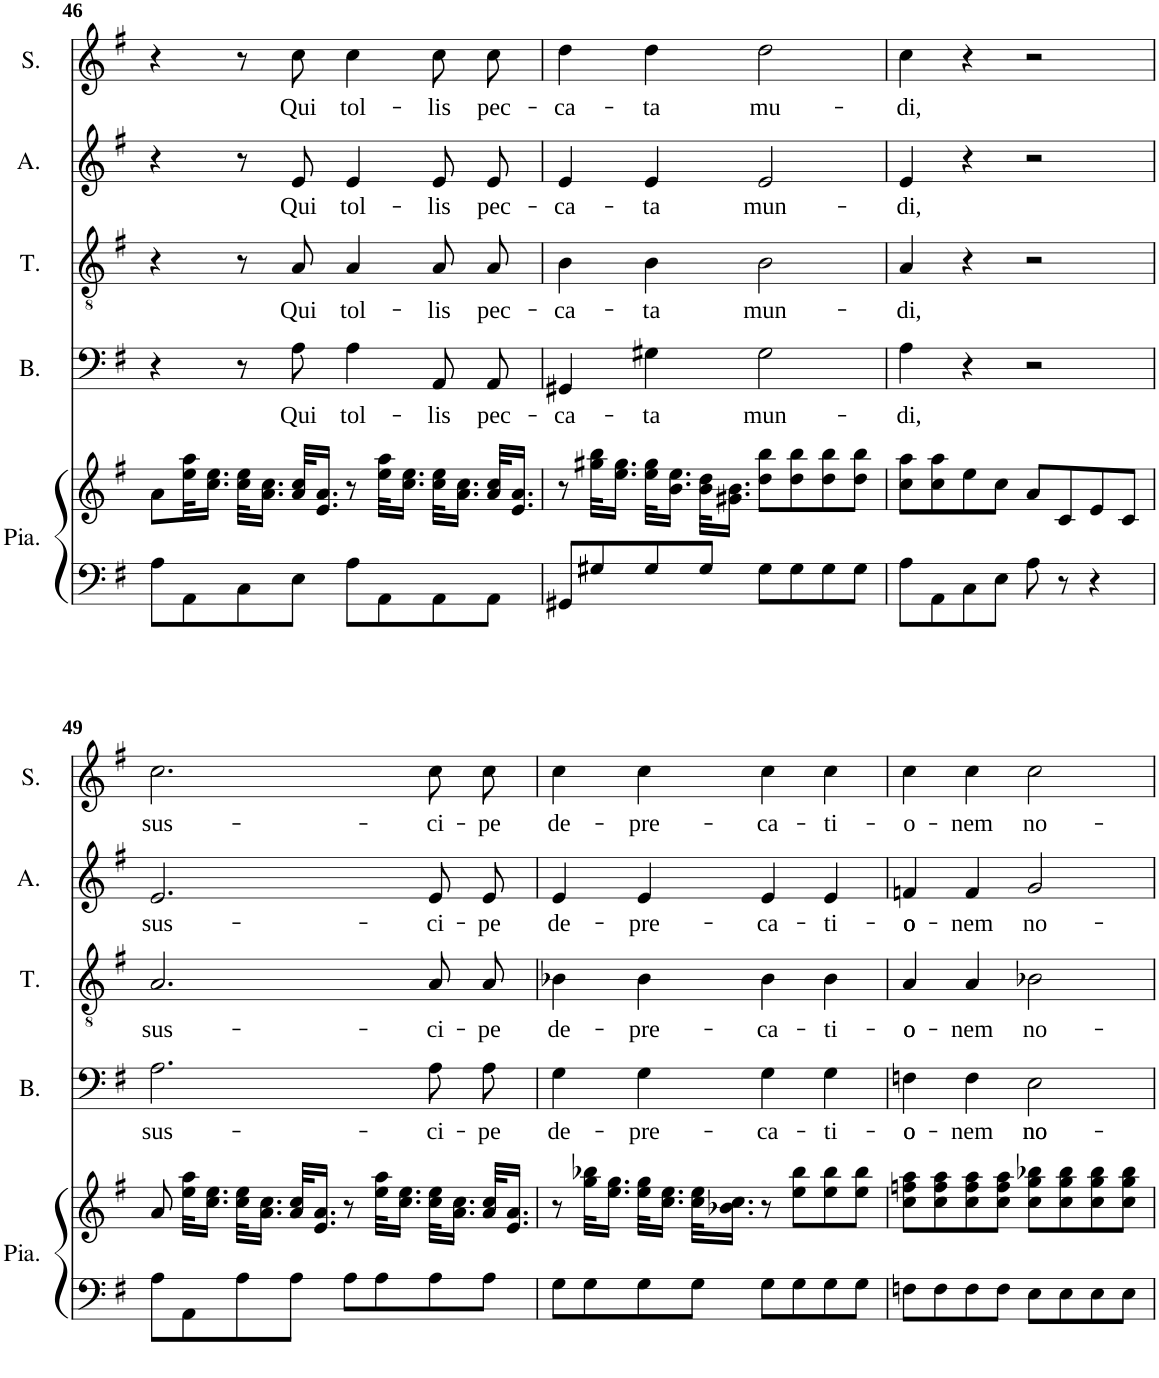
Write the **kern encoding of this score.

**kern	**kern	**kern	**text	**kern	**text	**kern	**text	**kern	**text
*part5	*part5	*part4	*part4	*part3	*part3	*part2	*part2	*part1	*part1
*staff6	*staff5	*staff4	*staff4	*staff3	*staff3	*staff2	*staff2	*staff1	*staff1
*I"Piano	*	*I"Basse	*	*I"Ténor	*	*I"Alto	*	*I"Soprano	*
*I'Pia.	*	*I'B.	*	*I'T.	*	*I'A.	*	*I'S.	*
!!LO:PB:g=z
*clefF4	*clefG2	*clefF4	*	*clefGv2	*	*clefG2	*	*clefG2	*
*k[f#]	*k[f#]	*k[f#]	*	*k[f#]	*	*k[f#]	*	*k[f#]	*
*M4/4	*M4/4	*M4/4	*	*M4/4	*	*M4/4	*	*M4/4	*
=46	=46	=46	=46	=46	=46	=46	=46	=46	=46
8A\L	8a\L	4r	.	4r	.	4r	.	4r	.
8AA\	32ee\ 32aa\KL	.	.	.	.	.	.	.	.
.	16.cc\ 16.ee\JJ	.	.	.	.	.	.	.	.
8C\	32cc\ 32ee\KLL	8r	.	8r	.	8r	.	8r	.
.	16.a\ 16.cc\JJ	.	.	.	.	.	.	.	.
!	!	!	!LO:LY:b	!	!LO:LY:b	!	!LO:LY:b	!	!LO:LY:b
8E\J	32a/ 32cc/KLL	8A\	Qui	8A/	Qui	8e/	Qui	8cc\	Qui
.	16.e/ 16.a/JJ	.	.	.	.	.	.	.	.
!	!	!	!LO:LY:b	!	!LO:LY:b	!	!LO:LY:b	!	!LO:LY:b
8A\L	8r	4A\	tol-	4A/	tol-	4e/	tol-	4cc\	tol-
8AA\	32ee\ 32aa\KLL	.	.	.	.	.	.	.	.
.	16.cc\ 16.ee\JJ	.	.	.	.	.	.	.	.
!	!	!	!LO:LY:b	!	!LO:LY:b	!	!LO:LY:b	!	!LO:LY:b
8AA\	32cc\ 32ee\KLL	8AA/L	-lis	8A/L	-lis	8e/L	-lis	8cc\L	-lis
.	16.a\ 16.cc\JJ	.	.	.	.	.	.	.	.
!	!	!	!LO:LY:b	!	!LO:LY:b	!	!LO:LY:b	!	!LO:LY:b
8AA\J	32a/ 32cc/KLL	8AA/J	pec-	8A/J	pec-	8e/J	pec-	8cc\J	pec-
.	16.e/ 16.a/JJ	.	.	.	.	.	.	.	.
=47	=47	=47	=47	=47	=47	=47	=47	=47	=47
!	!	!	!LO:LY:b	!	!LO:LY:b	!	!LO:LY:b	!	!LO:LY:b
8GG#X/L	8r	4GG#X/	-ca-	4B\	-ca-	4e/	-ca-	4dd\	-ca-
8G#X/	32gg#X\ 32bb\KLL	.	.	.	.	.	.	.	.
.	16.ee\ 16.gg#\JJ	.	.	.	.	.	.	.	.
!	!	!	!LO:LY:b	!	!LO:LY:b	!	!LO:LY:b	!	!LO:LY:b
8G#/	32ee\ 32gg#\KLL	4G#X\	-ta	4B\	-ta	4e/	-ta	4dd\	-ta
.	16.b\ 16.ee\JJ	.	.	.	.	.	.	.	.
8G#/J	32b\ 32dd\KLL	.	.	.	.	.	.	.	.
.	16.g#X\ 16.b\JJ	.	.	.	.	.	.	.	.
!	!	!	!LO:LY:b	!	!LO:LY:b	!	!LO:LY:b	!	!LO:LY:b
8G#\L	8dd\ 8bb\L	2G#\	mun-	2B\	mun-	2e/	mun-	2dd\	mu-
8G#\	8dd\ 8bb\	.	.	.	.	.	.	.	.
8G#\	8dd\ 8bb\	.	.	.	.	.	.	.	.
8G#\J	8dd\ 8bb\J	.	.	.	.	.	.	.	.
=48	=48	=48	=48	=48	=48	=48	=48	=48	=48
!	!	!	!LO:LY:b	!	!LO:LY:b	!	!LO:LY:b	!	!LO:LY:b
8A\L	8cc\ 8aa\L	4A\	-di,	4A/	-di,	4e/	-di,	4cc\	-di,
8AA\	8cc\ 8aa\	.	.	.	.	.	.	.	.
8C\	8ee\	4r	.	4r	.	4r	.	4r	.
8E\J	8cc\J	.	.	.	.	.	.	.	.
8A\	8a/L	2r	.	2r	.	2r	.	2r	.
8r	8c/	.	.	.	.	.	.	.	.
4r	8e/	.	.	.	.	.	.	.	.
.	8c/J	.	.	.	.	.	.	.	.
!!LO:LB:g=z
=49	=49	=49	=49	=49	=49	=49	=49	=49	=49
!	!	!	!LO:LY:b	!	!LO:LY:b	!	!LO:LY:b	!	!LO:LY:b
8A\L	8a/	2.A\	sus-	2.A/	sus-	2.e/	sus-	2.cc\	sus-
8AA\	32ee\ 32aa\KLL	.	.	.	.	.	.	.	.
.	16.cc\ 16.ee\JJ	.	.	.	.	.	.	.	.
8A\	32cc\ 32ee\KLL	.	.	.	.	.	.	.	.
.	16.a\ 16.cc\JJ	.	.	.	.	.	.	.	.
8A\J	32a/ 32cc/KLL	.	.	.	.	.	.	.	.
.	16.e/ 16.a/JJ	.	.	.	.	.	.	.	.
8A\L	8r	.	.	.	.	.	.	.	.
8A\	32ee\ 32aa\KLL	.	.	.	.	.	.	.	.
.	16.cc\ 16.ee\JJ	.	.	.	.	.	.	.	.
!	!	!	!LO:LY:b	!	!LO:LY:b	!	!LO:LY:b	!	!LO:LY:b
8A\	32cc\ 32ee\KLL	8A\L	-ci-	8A/L	-ci-	8e/L	-ci-	8cc\L	-ci-
.	16.a\ 16.cc\JJ	.	.	.	.	.	.	.	.
!	!	!	!LO:LY:b	!	!LO:LY:b	!	!LO:LY:b	!	!LO:LY:b
8A\J	32a/ 32cc/KLL	8A\J	-pe	8A/J	-pe	8e/J	-pe	8cc\J	-pe
.	16.e/ 16.a/JJ	.	.	.	.	.	.	.	.
=50	=50	=50	=50	=50	=50	=50	=50	=50	=50
!	!	!	!LO:LY:b	!	!LO:LY:b	!	!LO:LY:b	!	!LO:LY:b
8G\L	8r	4G\	de-	4B-X\	de-	4e/	de-	4cc\	de-
8G\	32gg\ 32bb-X\KLL	.	.	.	.	.	.	.	.
.	16.ee\ 16.gg\JJ	.	.	.	.	.	.	.	.
!	!	!	!LO:LY:b	!	!LO:LY:b	!	!LO:LY:b	!	!LO:LY:b
8G\	32ee\ 32gg\KLL	4G\	-pre-	4B-\	-pre-	4e/	-pre-	4cc\	-pre-
.	16.cc\ 16.ee\JJ	.	.	.	.	.	.	.	.
8G\J	32cc\ 32ee\KLL	.	.	.	.	.	.	.	.
.	16.b-X\ 16.cc\JJ	.	.	.	.	.	.	.	.
!	!	!	!LO:LY:b	!	!LO:LY:b	!	!LO:LY:b	!	!LO:LY:b
8G\L	8r	4G\	-ca-	4B-\	-ca-	4e/	-ca-	4cc\	-ca-
8G\	8ee\ 8bb-\L	.	.	.	.	.	.	.	.
!	!	!	!LO:LY:b	!	!LO:LY:b	!	!LO:LY:b	!	!LO:LY:b
8G\	8ee\ 8bb-\	4G\	-ti-	4B-\	-ti-	4e/	-ti-	4cc\	-ti-
8G\J	8ee\ 8bb-\J	.	.	.	.	.	.	.	.
=51	=51	=51	=51	=51	=51	=51	=51	=51	=51
!	!	!	!LO:LY:b	!	!LO:LY:b	!	!LO:LY:b	!	!LO:LY:b
8Fn\L	8cc\ 8ffn\ 8aa\L	4Fn\	o	4A/	o	4fn/	o	4cc\	-o-
8F\	8cc\ 8ff\ 8aa\	.	.	.	.	.	.	.	.
!	!	!	!LO:LY:b	!	!LO:LY:b	!	!LO:LY:b	!	!LO:LY:b
8F\	8cc\ 8ff\ 8aa\	4F\	-nem	4A/	-nem	4f/	-nem	4cc\	-nem
8F\J	8cc\ 8ff\ 8aa\J	.	.	.	.	.	.	.	.
!	!	!	!LO:LY:b	!	!LO:LY:b	!	!LO:LY:b	!	!LO:LY:b
8E\L	8cc\ 8gg\ 8bb-X\L	2E\	no	2B-X\	no-	2g/	no-	2cc\	no-
8E\	8cc\ 8gg\ 8bb-\	.	.	.	.	.	.	.	.
8E\	8cc\ 8gg\ 8bb-\	.	.	.	.	.	.	.	.
8E\J	8cc\ 8gg\ 8bb-\J	.	.	.	.	.	.	.	.
=	=	=	=	=	=	=	=	=	=
*-	*-	*-	*-	*-	*-	*-	*-	*-	*-
